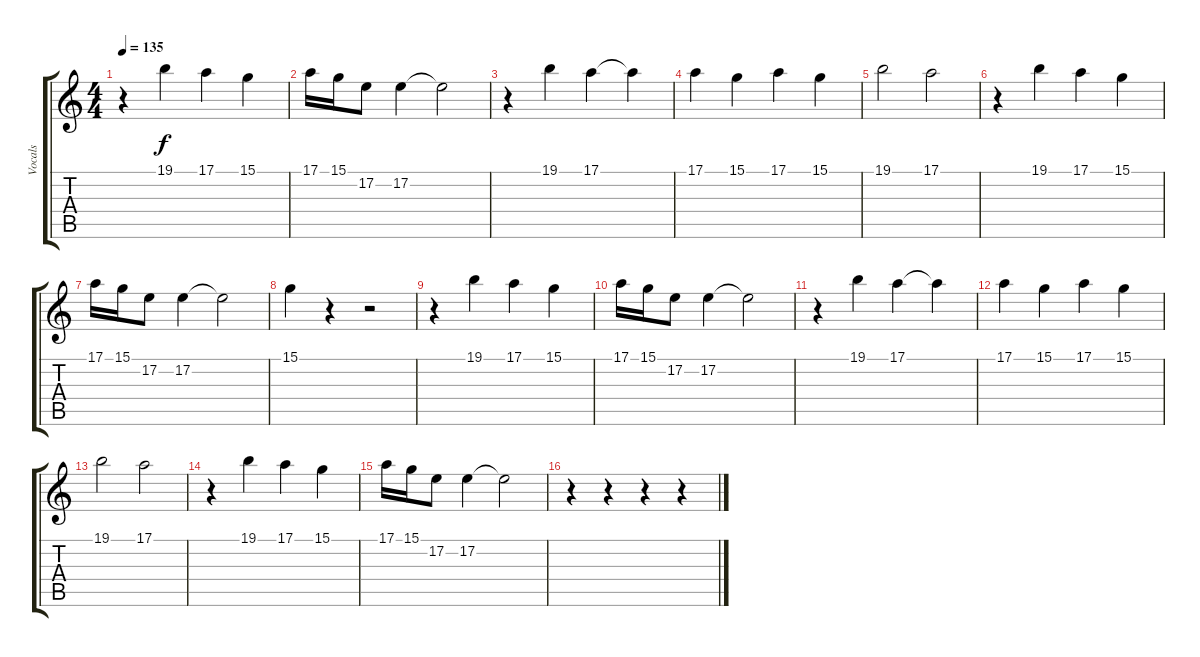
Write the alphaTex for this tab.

\track ("Vocals" "Vocals") {instrument bassoon}
\staff {score tabs}
\tuning (E4 B3 G3 D3 A2 E2) {hide}
\ts (4 4)
\tempo 135
\clef g2
\ks c
r.4{dy f} 19.1.4 17.1.4 15.1.4 |
17.1.16 15.1.16 17.2.8 17.2.4 17.2{t}.2 |
r.4 19.1.4 17.1.4 17.1{t}.4 |
17.1.4 15.1.4 17.1.4 15.1.4 |
19.1.2 17.1.2 |
r.4 19.1.4 17.1.4 15.1.4 |
17.1.16 15.1.16 17.2.8 17.2.4 17.2{t}.2 |
15.1.4 r.4 r.2 |
r.4 19.1.4 17.1.4 15.1.4 |
17.1.16 15.1.16 17.2.8 17.2.4 17.2{t}.2 |
r.4 19.1.4 17.1.4 17.1{t}.4 |
17.1.4 15.1.4 17.1.4 15.1.4 |
19.1.2 17.1.2 |
r.4 19.1.4 17.1.4 15.1.4 |
17.1.16 15.1.16 17.2.8 17.2.4 17.2{t}.2 |
r.4 r.4 r.4 r.4
